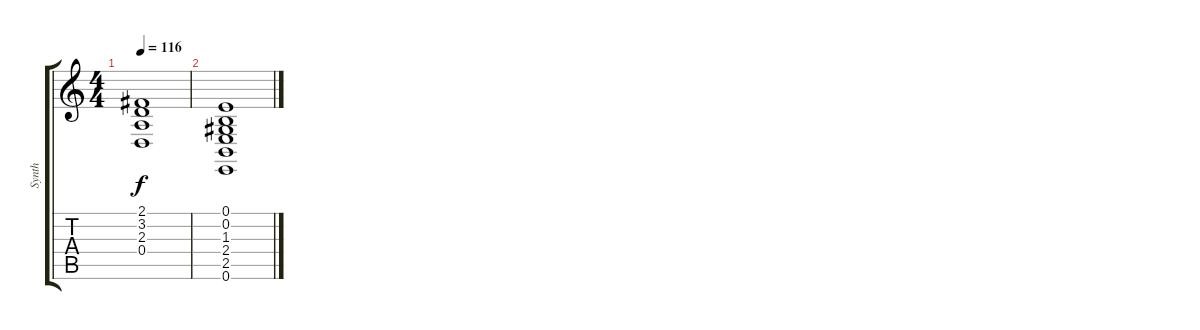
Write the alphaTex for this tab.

\track ("Synth" "Synth") {instrument stringensemble1}
\staff {score tabs}
\tuning (E4 B3 G3 D3 A2 E2) {hide}
\ts (4 4)
\tempo 116
\clef g2
\ks c
(2.1{t} 3.2{t} 2.3{t} 0.4{t}).1{dy f} |
(0.1 0.2 1.3 2.4 2.5 0.6).1
